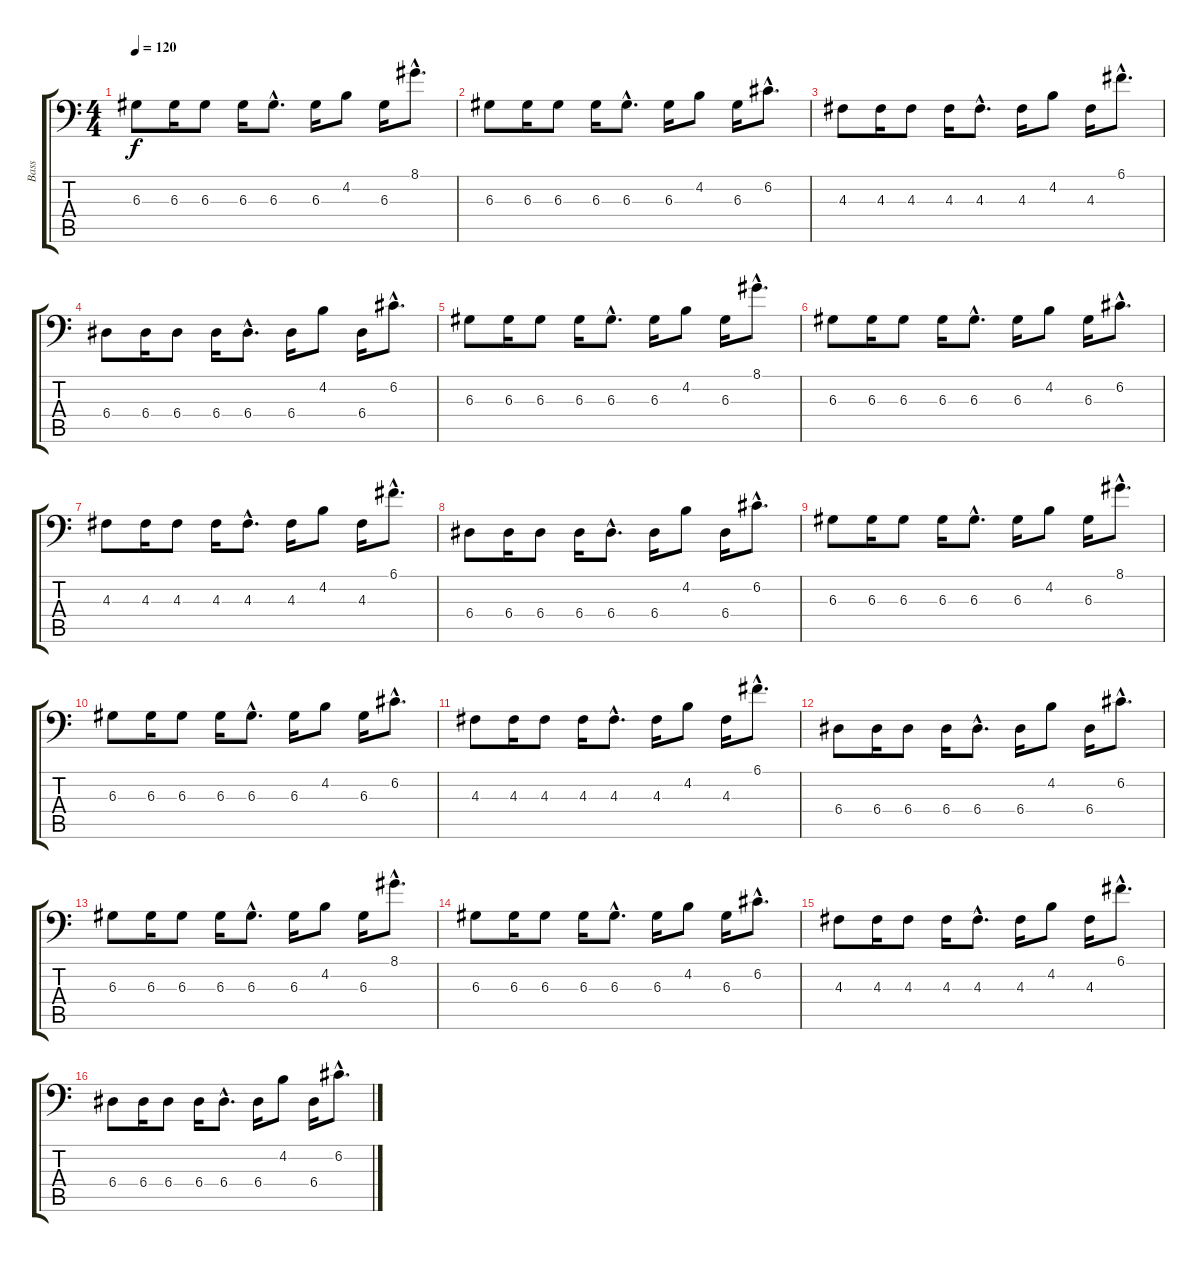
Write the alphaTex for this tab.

\track ("Bass" "Bass") {instrument fretlessbass}
\staff {score tabs}
\tuning (C3 G2 D2 A1 E1 B0) {hide}
\ts (4 4)
\tempo 120
\clef f4
\ks c
6.3.8{dy f} 6.3.16 6.3.8 6.3.16 6.3{hac}.8{d} 6.3.16 4.2.8 6.3.16 8.1{hac}.8{d} |
6.3.8 6.3.16 6.3.8 6.3.16 6.3{hac}.8{d} 6.3.16 4.2.8 6.3.16 6.2{hac}.8{d} |
4.3.8 4.3.16 4.3.8 4.3.16 4.3{hac}.8{d} 4.3.16 4.2.8 4.3.16 6.1{hac}.8{d} |
6.4.8 6.4.16 6.4.8 6.4.16 6.4{hac}.8{d} 6.4.16 4.2.8 6.4.16 6.2{hac}.8{d} |
6.3.8 6.3.16 6.3.8 6.3.16 6.3{hac}.8{d} 6.3.16 4.2.8 6.3.16 8.1{hac}.8{d} |
6.3.8 6.3.16 6.3.8 6.3.16 6.3{hac}.8{d} 6.3.16 4.2.8 6.3.16 6.2{hac}.8{d} |
4.3.8 4.3.16 4.3.8 4.3.16 4.3{hac}.8{d} 4.3.16 4.2.8 4.3.16 6.1{hac}.8{d} |
6.4.8 6.4.16 6.4.8 6.4.16 6.4{hac}.8{d} 6.4.16 4.2.8 6.4.16 6.2{hac}.8{d} |
6.3.8 6.3.16 6.3.8 6.3.16 6.3{hac}.8{d} 6.3.16 4.2.8 6.3.16 8.1{hac}.8{d} |
6.3.8 6.3.16 6.3.8 6.3.16 6.3{hac}.8{d} 6.3.16 4.2.8 6.3.16 6.2{hac}.8{d} |
4.3.8 4.3.16 4.3.8 4.3.16 4.3{hac}.8{d} 4.3.16 4.2.8 4.3.16 6.1{hac}.8{d} |
6.4.8 6.4.16 6.4.8 6.4.16 6.4{hac}.8{d} 6.4.16 4.2.8 6.4.16 6.2{hac}.8{d} |
6.3.8 6.3.16 6.3.8 6.3.16 6.3{hac}.8{d} 6.3.16 4.2.8 6.3.16 8.1{hac}.8{d} |
6.3.8 6.3.16 6.3.8 6.3.16 6.3{hac}.8{d} 6.3.16 4.2.8 6.3.16 6.2{hac}.8{d} |
4.3.8 4.3.16 4.3.8 4.3.16 4.3{hac}.8{d} 4.3.16 4.2.8 4.3.16 6.1{hac}.8{d} |
6.4.8 6.4.16 6.4.8 6.4.16 6.4{hac}.8{d} 6.4.16 4.2.8 6.4.16 6.2{hac}.8{d}
